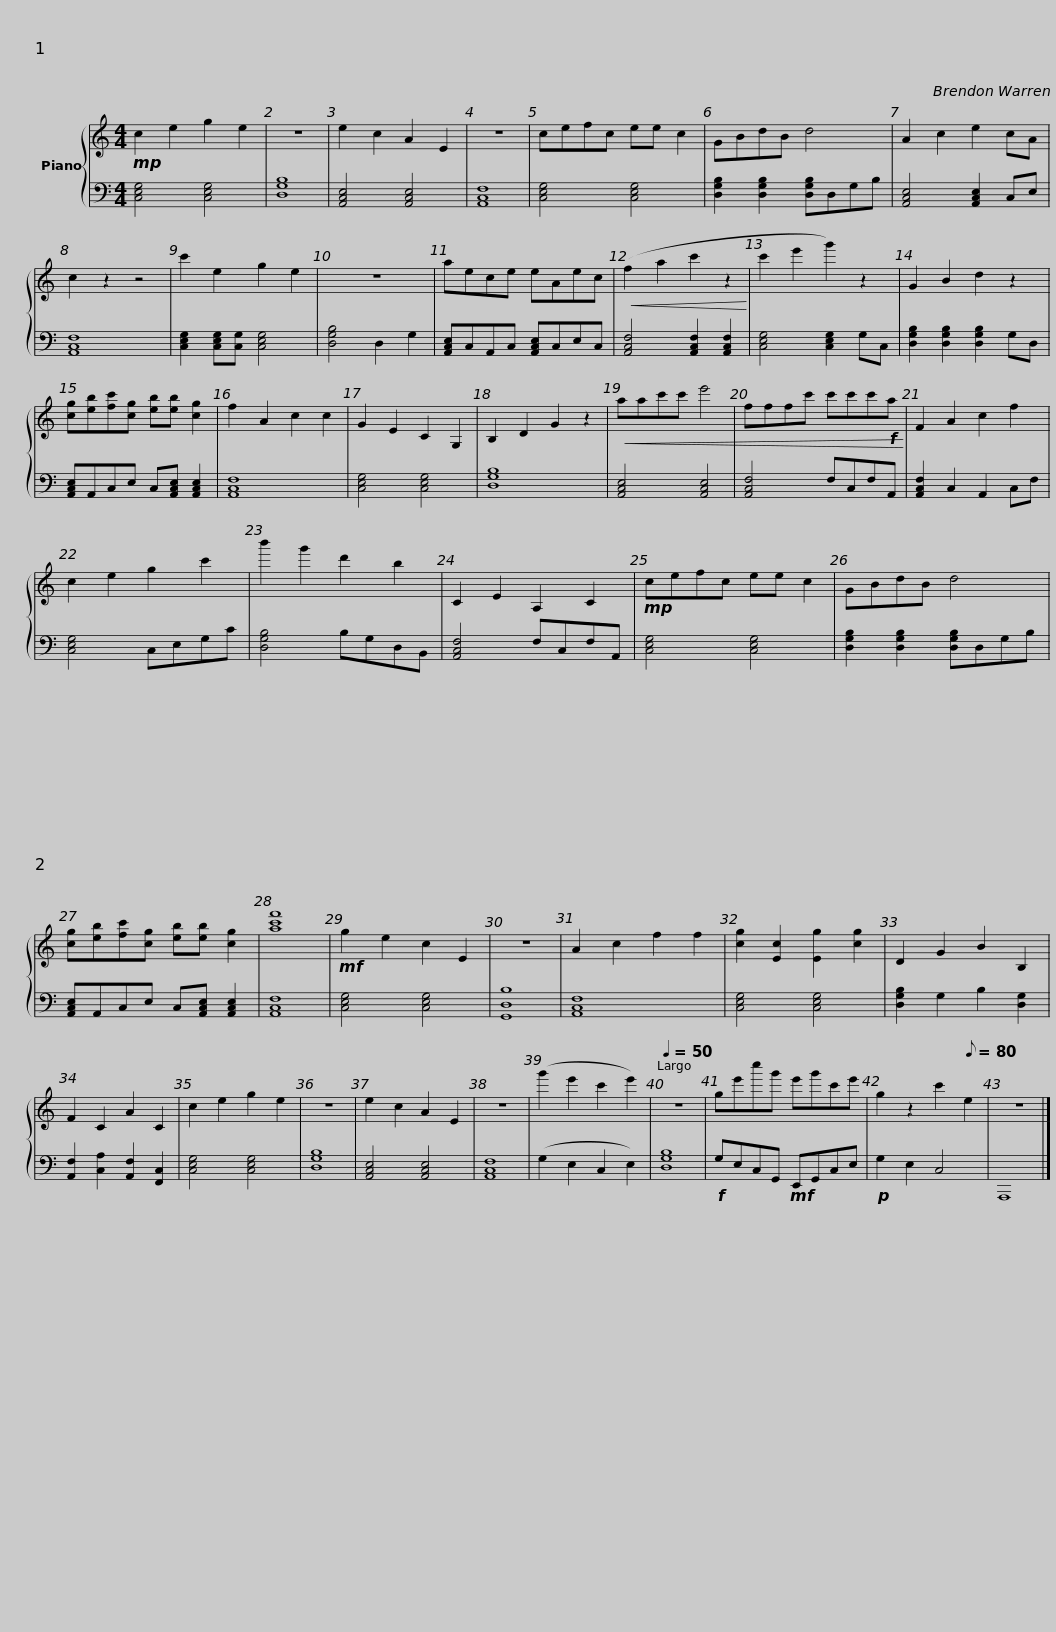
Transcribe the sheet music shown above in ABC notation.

X:1
%%score { 1 | 2 }
L:1/8
M:4/4
I:linebreak $
K:C
V:1 treble
V:2 bass
V:1
!mp! c2 e2 g2 e2 | z8 | e2 c2 A2 E2 | z8 | cefc ee c2 | %5
 GBdB d4 | A2 c2 e2 cA | c2 z2 z4 | c'2 e2 g2 e2 |$ z8 | %10
 aece eAec |!<(! (f2 a2 c'2 z2!<)! | c'2 e'2 g'2) z2 | G2 B2 d2 z2 | [cg][eb][fc'][cg] [eb][eb] [cg]2 | %15
 f2 A2 c2 c2 | G2 E2 C2 G,2 |$ B,2 D2 G2 z2 |!<(! aac'c' e'4 | fffc' c'c'c'!f!a!<)! | %20
 F2 A2 c2 f2 | c2 e2 g2 c'2 | b'2 g'2 d'2 b2 | C2 E2 A,2 C2 |$!mp! cefc ee c2 | %25
 GBdB d4 | [cg][eb][fc'][cg] [eb][eb] [cg]2 | [ac'f']8 |!mf! g2 e2 c2 E2 | z8 | %30
 A2 c2 f2 f2 | [cg]2 [Ec]2 [Eg]2 [cg]2 | D2 G2 B2 B,2 |$ F2 C2 A2 C2 | c2 e2 g2 e2 | %35
 z8 | e2 c2 A2 E2 | z8 | (g'2 e'2 c'2 e'2) |[Q:1/4=50] z8 | %40
 ge'c''g' e'g'c'e' |[Q:1/8=80] g2[Q:1/8=80] z2[Q:1/8=80] c'2[Q:1/8=80] e2 | z8 |] %43
V:2
 [C,E,G,]4 [C,E,G,]4 | [D,G,B,]8 | [A,,C,E,]4 [A,,C,E,]4 | [A,,C,F,]8 | [C,E,G,]4 [C,E,G,]4 | %5
 [D,G,B,]2 [D,G,B,]2 [D,G,B,]D,G,B, | [A,,C,E,]4 [A,,C,E,]2 C,E, | [A,,C,F,]8 | [C,E,G,]2 [C,E,G,][C,G,] [C,E,G,]4 |$ [D,G,B,]4 D,2 G,2 | %10
 [A,,C,E,]C,A,,C, [A,,C,E,]C,E,C, | [A,,C,F,]4 [A,,C,F,]2 [A,,C,F,]2 | [C,E,G,]4 [C,E,G,]2 G,C, | [D,G,B,]2 [D,G,B,]2 [D,G,B,]2 G,D, | [A,,C,E,]A,,C,E, C,[A,,C,E,] [A,,C,E,]2 | %15
 [A,,C,F,]8 | [C,E,G,]4 [C,E,G,]4 |$ [D,G,B,]8 | [A,,C,E,]4 [A,,C,E,]4 | [A,,C,F,]4 F,C,F,A,, | %20
 [A,,C,F,]2 C,2 A,,2 C,F, | [C,E,G,]4 C,E,G,C | [D,G,B,]4 B,G,D,B,, | [A,,C,F,]4 F,C,F,A,, |$ [C,E,G,]4 [C,E,G,]4 | %25
 [D,G,B,]2 [D,G,B,]2 [D,G,B,]D,G,B, | [A,,C,E,]A,,C,E, C,[A,,C,E,] [A,,C,E,]2 | [A,,C,F,]8 | [C,E,G,]4 [C,E,G,]4 | [G,,D,B,]8 | %30
 [A,,C,F,]8 | [C,E,G,]4 [C,E,G,]4 | [D,G,B,]2 G,2 B,2 [D,G,]2 |$ [A,,F,]2 [C,A,]2 [A,,F,]2 [F,,C,]2 | [C,E,G,]4 [C,E,G,]4 | %35
 [D,G,B,]8 | [A,,C,E,]4 [A,,C,E,]4 | [A,,C,F,]8 | (G,2 E,2 C,2 E,2) | [D,G,B,]8 | %40
!f! G,E,C,G,,!mf! E,,G,,C,E, |!p! G,2 E,2 C,4 | A,,,8 |] %43
